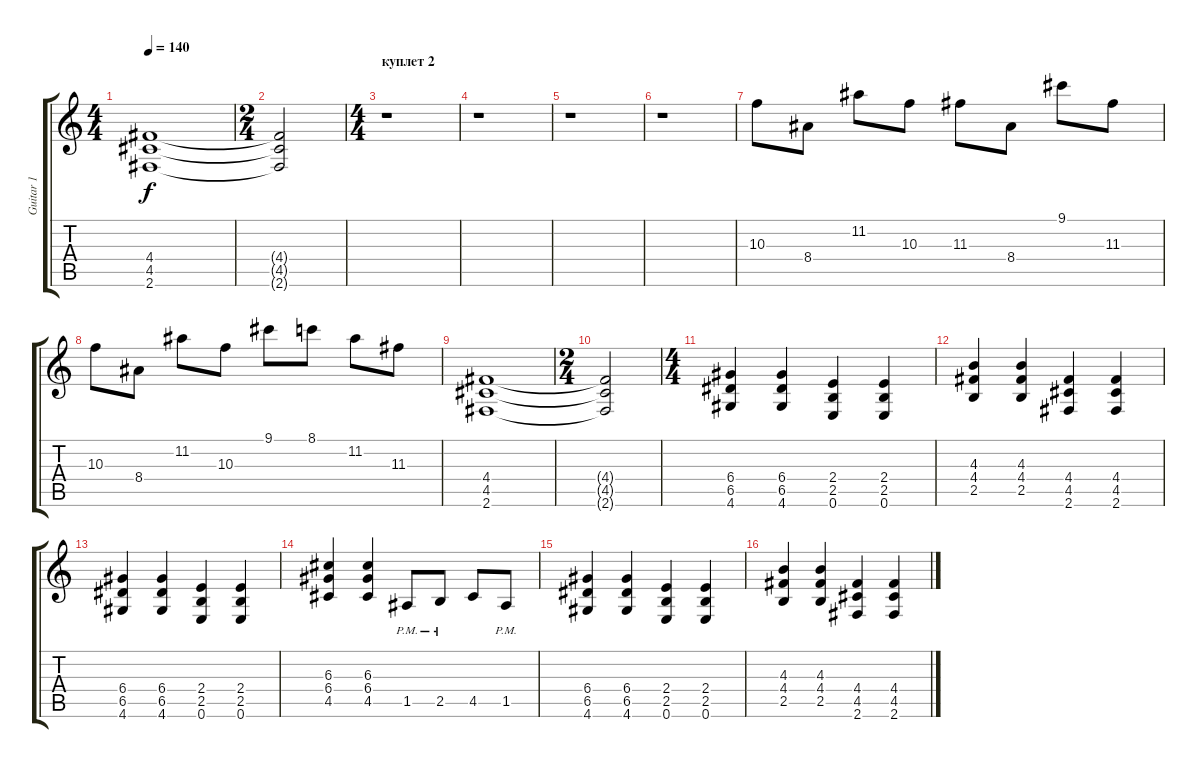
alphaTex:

\track ("Guitar 1" "Guitar 1") {instrument electricguitarmuted}
\staff {score tabs}
\tuning (E4 B3 G3 D3 A2 E2) {hide}
\ts (4 4)
\tempo 140
\clef g2
\ks c
(4.4 4.5 2.6).1{dy f volume 13 instrument distortionguitar} |
\ts (2 4)
(4.4{t} 4.5{t} 2.6{t}).2 |
\ts (4 4)
\section ("" "куплет 2")
r.1 |
r.1 |
r.1 |
r.1 |
10.3.8{volume 15 instrument electricguitarmuted} 8.4.8 11.2.8 10.3.8 11.3.8 8.4.8 9.1.8 11.3.8 |
10.3.8 8.4.8 11.2.8 10.3.8 9.1.8 8.1.8 11.2.8 11.3.8 |
(4.4 4.5 2.6).1{volume 13 instrument distortionguitar} |
\ts (2 4)
(4.4{t} 4.5{t} 2.6{t}).2 |
\ts (4 4)
(6.4 6.5 4.6).4 (6.4 6.5 4.6).4 (2.4 2.5 0.6).4 (2.4 2.5 0.6).4 |
(4.3 4.4 2.5).4 (4.3 4.4 2.5).4 (4.4 4.5 2.6).4 (4.4 4.5 2.6).4 |
(6.4 6.5 4.6).4 (6.4 6.5 4.6).4 (2.4 2.5 0.6).4 (2.4 2.5 0.6).4 |
(6.3 6.4 4.5).4 (6.3 6.4 4.5).4 1.5{pm}.8 2.5{pm}.8 4.5.8 1.5{pm}.8 |
(6.4 6.5 4.6).4 (6.4 6.5 4.6).4 (2.4 2.5 0.6).4 (2.4 2.5 0.6).4 |
(4.3 4.4 2.5).4 (4.3 4.4 2.5).4 (4.4 4.5 2.6).4 (4.4 4.5 2.6).4
